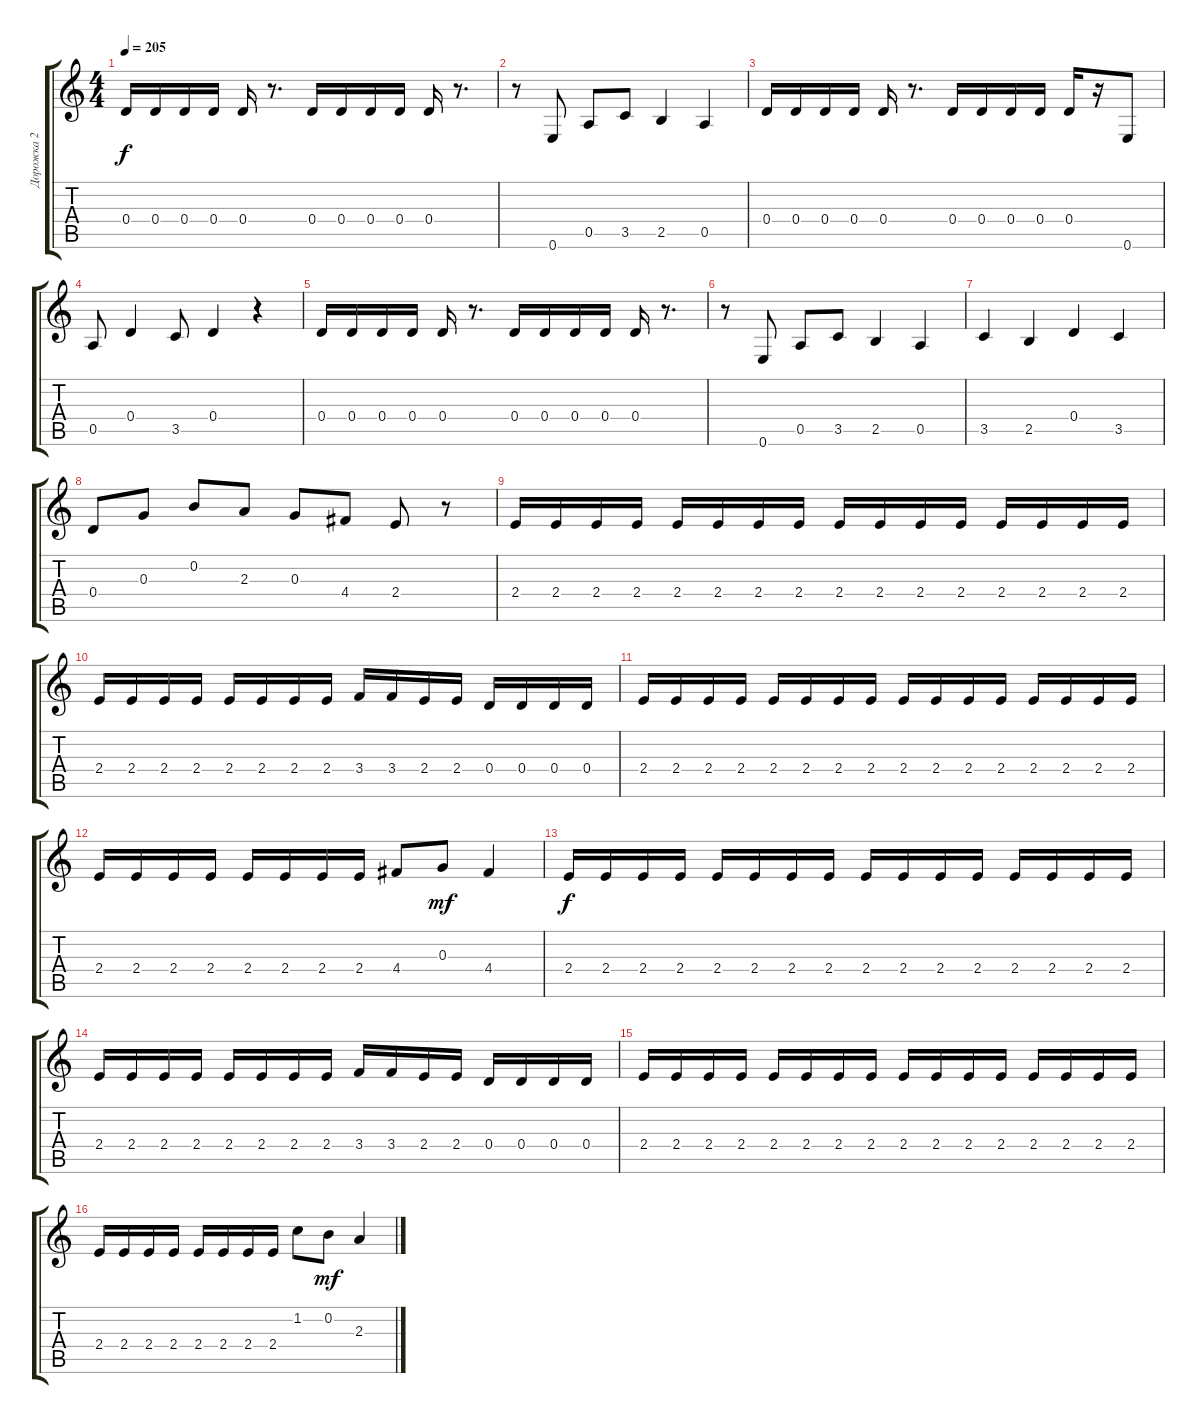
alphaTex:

\track ("Дорожка 2" "Дорожка 2") {instrument distortionguitar}
\staff {score tabs}
\tuning (E4 B3 G3 D3 A2 E2) {hide}
\ts (4 4)
\tempo 205
\clef g2
\ks c
0.4.16{dy f} 0.4.16 0.4.16 0.4.16 0.4.16 r.8{d} 0.4.16 0.4.16 0.4.16 0.4.16 0.4.16 r.8{d} |
r.8 0.6.8 0.5.8 3.5.8 2.5.4 0.5.4 |
0.4.16 0.4.16 0.4.16 0.4.16 0.4.16 r.8{d} 0.4.16 0.4.16 0.4.16 0.4.16 0.4.16 r.16 0.6.8 |
0.5.8 0.4.4 3.5.8 0.4.4 r.4 |
0.4.16 0.4.16 0.4.16 0.4.16 0.4.16 r.8{d} 0.4.16 0.4.16 0.4.16 0.4.16 0.4.16 r.8{d} |
r.8 0.6.8 0.5.8 3.5.8 2.5.4 0.5.4 |
3.5.4 2.5.4 0.4.4 3.5.4 |
0.4.8 0.3.8 0.2.8 2.3.8 0.3.8 4.4.8 2.4.8 r.8 |
2.4.16 2.4.16 2.4.16 2.4.16 2.4.16 2.4.16 2.4.16 2.4.16 2.4.16 2.4.16 2.4.16 2.4.16 2.4.16 2.4.16 2.4.16 2.4.16 |
2.4.16 2.4.16 2.4.16 2.4.16 2.4.16 2.4.16 2.4.16 2.4.16 3.4.16 3.4.16 2.4.16 2.4.16 0.4.16 0.4.16 0.4.16 0.4.16 |
2.4.16 2.4.16 2.4.16 2.4.16 2.4.16 2.4.16 2.4.16 2.4.16 2.4.16 2.4.16 2.4.16 2.4.16 2.4.16 2.4.16 2.4.16 2.4.16 |
2.4.16 2.4.16 2.4.16 2.4.16 2.4.16 2.4.16 2.4.16 2.4.16 4.4.8 0.3.8{dy mf} 4.4.4 |
2.4.16{dy f} 2.4.16 2.4.16 2.4.16 2.4.16 2.4.16 2.4.16 2.4.16 2.4.16 2.4.16 2.4.16 2.4.16 2.4.16 2.4.16 2.4.16 2.4.16 |
2.4.16 2.4.16 2.4.16 2.4.16 2.4.16 2.4.16 2.4.16 2.4.16 3.4.16 3.4.16 2.4.16 2.4.16 0.4.16 0.4.16 0.4.16 0.4.16 |
2.4.16 2.4.16 2.4.16 2.4.16 2.4.16 2.4.16 2.4.16 2.4.16 2.4.16 2.4.16 2.4.16 2.4.16 2.4.16 2.4.16 2.4.16 2.4.16 |
2.4.16 2.4.16 2.4.16 2.4.16 2.4.16 2.4.16 2.4.16 2.4.16 1.2.8 0.2.8{dy mf} 2.3.4
